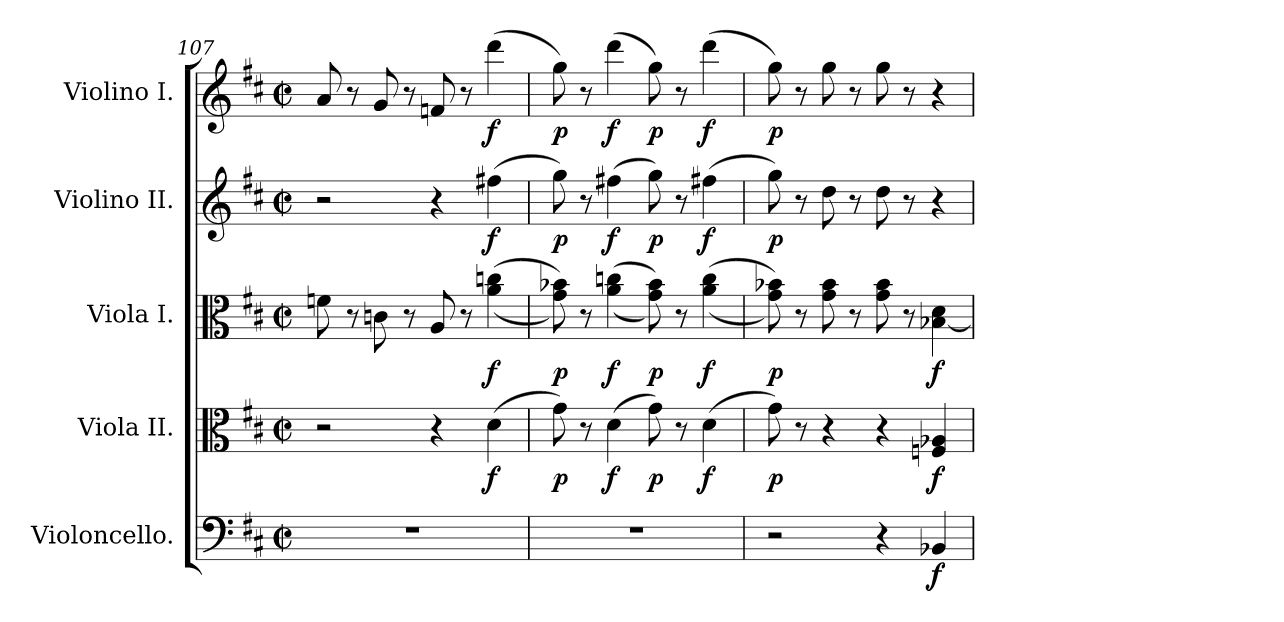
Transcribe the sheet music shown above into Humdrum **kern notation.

**kern	**dynam	**kern	**dynam	**kern	**dynam	**kern	**dynam	**kern	**dynam
*part5	*part5	*part4	*part4	*part3	*part3	*part2	*part2	*part1	*part1
*staff5	*staff5	*staff4	*staff4	*staff3	*staff3	*staff2	*staff2	*staff1	*staff1
*I"Violoncello.	*	*I"Viola II.	*	*I"Viola I.	*	*I"Violino II.	*	*I"Violino I.	*
*I'Vc	*	*I'Vla	*	*I'Vla	*	*I'Vln	*	*I'Vln	*
*clefF4	*	*clefC3	*	*clefC3	*	*clefG2	*	*clefG2	*
*k[f#c#]	*	*k[f#c#]	*	*k[f#c#]	*	*k[f#c#]	*	*k[f#c#]	*
*M2/2	*	*M2/2	*	*M2/2	*	*M2/2	*	*M2/2	*
*met(c|)	*	*met(c|)	*	*met(c|)	*	*met(c|)	*	*met(c|)	*
=107	=107	=107	=107	=107	=107	=107	=107	=107	=107
1r	.	2r	.	8fn\	.	2r	.	8a/	.
.	.	.	.	8r	.	.	.	8r	.
.	.	.	.	8cn\	.	.	.	8g/	.
.	.	.	.	8r	.	.	.	8r	.
.	.	4r	.	8A/	.	4r	.	8fn/	.
.	.	.	.	8r	.	.	.	8r	.
!	!	!	!LO:DY:b	!	!LO:DY:b	!	!LO:DY:b	!	!LO:DY:b
.	.	(>4d\	f	(>(<4a\ 4ccn\	f	(>4ff#X\	f	(>4ddd\	f
=108	=108	=108	=108	=108	=108	=108	=108	=108	=108
!	!	!	!LO:DY:b	!	!LO:DY:b	!	!LO:DY:b	!	!LO:DY:b
1r	.	8g\)	p	8g\ 8b-X\))	p	8gg\)	p	8gg\)	p
.	.	8r	.	8r	.	8r	.	8r	.
!	!	!	!LO:DY:b	!	!LO:DY:b	!	!LO:DY:b	!	!LO:DY:b
.	.	(>4d\	f	(>(<4a\ 4ccn\	f	(>4ff#X\	f	(>4ddd\	f
!	!	!	!LO:DY:b	!	!LO:DY:b	!	!LO:DY:b	!	!LO:DY:b
.	.	8g\)	p	8g\ 8b-\))	p	8gg\)	p	8gg\)	p
.	.	8r	.	8r	.	8r	.	8r	.
!	!	!	!LO:DY:b	!	!LO:DY:b	!	!LO:DY:b	!	!LO:DY:b
.	.	(>4d\	f	(>(<4a\ 4cc\	f	(>4ff#X\	f	(>4ddd\	f
=109	=109	=109	=109	=109	=109	=109	=109	=109	=109
!	!	!	!LO:DY:b	!	!LO:DY:b	!	!LO:DY:b	!	!LO:DY:b
2r	.	8g\)	p	8g\ 8b-X\))	p	8gg\)	p	8gg\)	p
.	.	8r	.	8r	.	8r	.	8r	.
.	.	4r	.	8g\ 8b-\	.	8dd\	.	8gg\	.
.	.	.	.	8r	.	8r	.	8r	.
4r	.	4r	.	8g\ 8b-\	.	8dd\	.	8gg\	.
.	.	.	.	8r	.	8r	.	8r	.
!	!LO:DY:b	!	!LO:DY:b	!	!LO:DY:b	!	!	!	!
4BB-X/	f	4Fn/ 4A-X/	f	[4B-X\ 4d\	f	4r	.	4r	.
=	=	=	=	=	=	=	=	=	=
*-	*-	*-	*-	*-	*-	*-	*-	*-	*-
